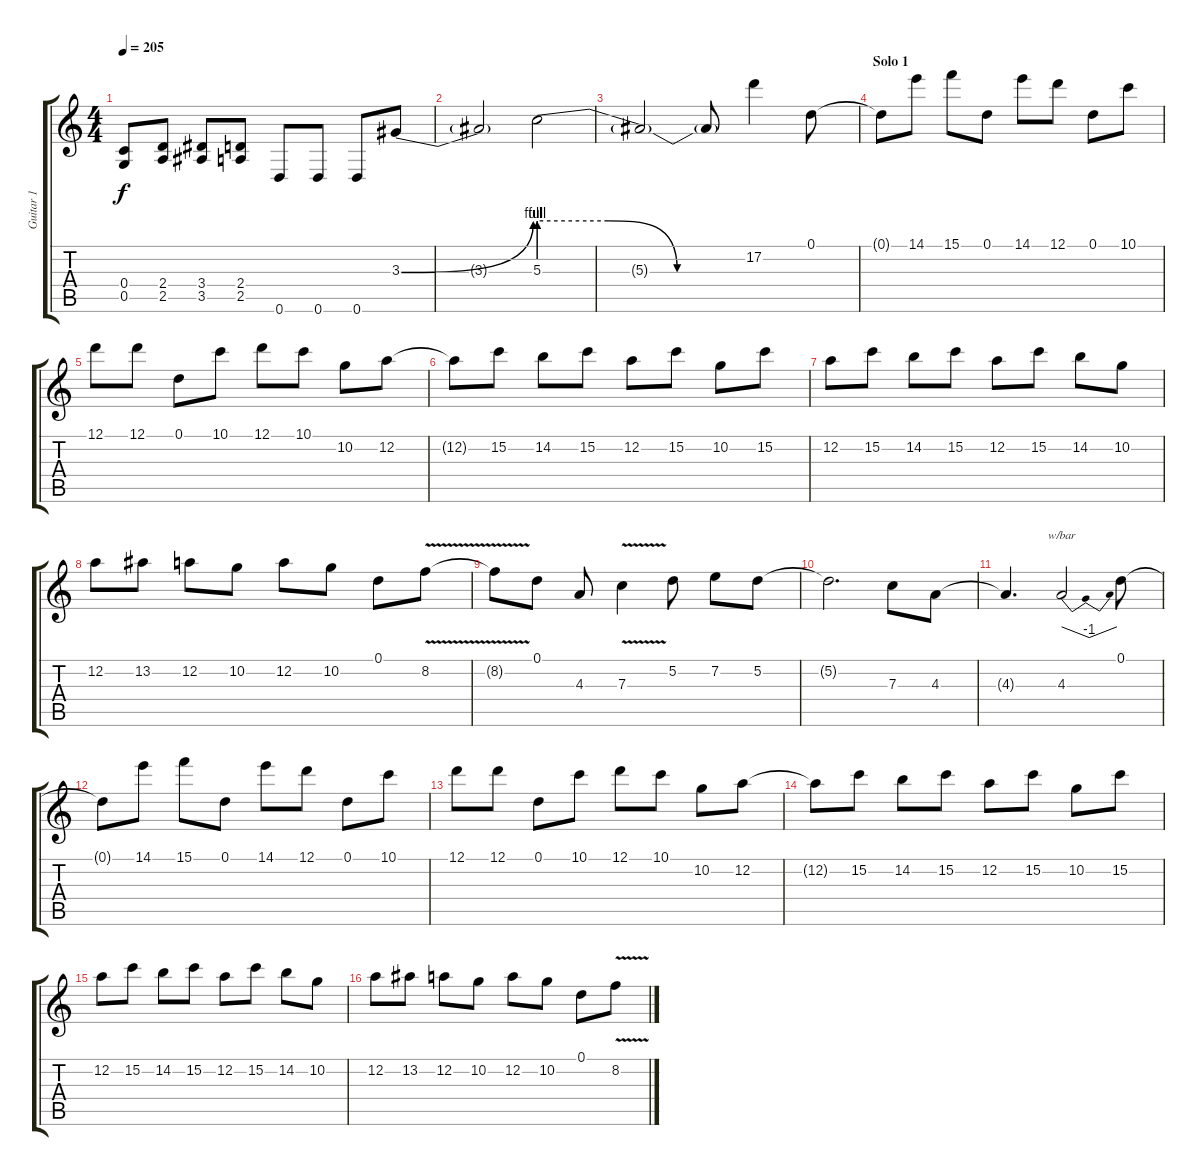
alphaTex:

\track ("Guitar 1" "Guitar 1") {instrument distortionguitar}
\staff {score tabs}
\tuning (D4 A3 F3 C3 G2 D2) {hide}
\ts (4 4)
\tempo 205
\clef g2
\ks c
(0.4 0.5).8{dy f} (2.4 2.5).8 (3.4 3.5).8 (2.4 2.5).8 0.6.8 0.6.8 0.6.8 3.3{be (bend 0 0 60 4)}.8 |
3.3{t}.2 5.3{be (custom 0 4 20 4 40 0 60 0)}.2 |
5.3{t}.2 5.3{t}.8 17.2.4 0.1.8 |
\section ("" "Solo 1")
0.1{t}.8 14.1.8 15.1.8 0.1.8 14.1.8 12.1.8 0.1.8 10.1.8 |
12.1.8 12.1.8 0.1.8 10.1.8 12.1.8 10.1.8 10.2.8 12.2.8 |
12.2{t}.8 15.2.8 14.2.8 15.2.8 12.2.8 15.2.8 10.2.8 15.2.8 |
12.2.8 15.2.8 14.2.8 15.2.8 12.2.8 15.2.8 14.2.8 10.2.8 |
12.2.8 13.2.8 12.2.8 10.2.8 12.2.8 10.2.8 0.1.8 8.2{v}.8 |
8.2{t}.8 0.1.8 4.3.8 7.3{v}.4 5.2.8 7.2.8 5.2.8 |
5.2{t}.2{d} 7.3.8 4.3.8 |
4.3{t}.4{d} 4.3.2{tbe (dip default 0 0 30 -4 60 0)} 0.1.8 |
0.1{t}.8 14.1.8 15.1.8 0.1.8 14.1.8 12.1.8 0.1.8 10.1.8 |
12.1.8 12.1.8 0.1.8 10.1.8 12.1.8 10.1.8 10.2.8 12.2.8 |
12.2{t}.8 15.2.8 14.2.8 15.2.8 12.2.8 15.2.8 10.2.8 15.2.8 |
12.2.8 15.2.8 14.2.8 15.2.8 12.2.8 15.2.8 14.2.8 10.2.8 |
12.2.8 13.2.8 12.2.8 10.2.8 12.2.8 10.2.8 0.1.8 8.2{v}.8
